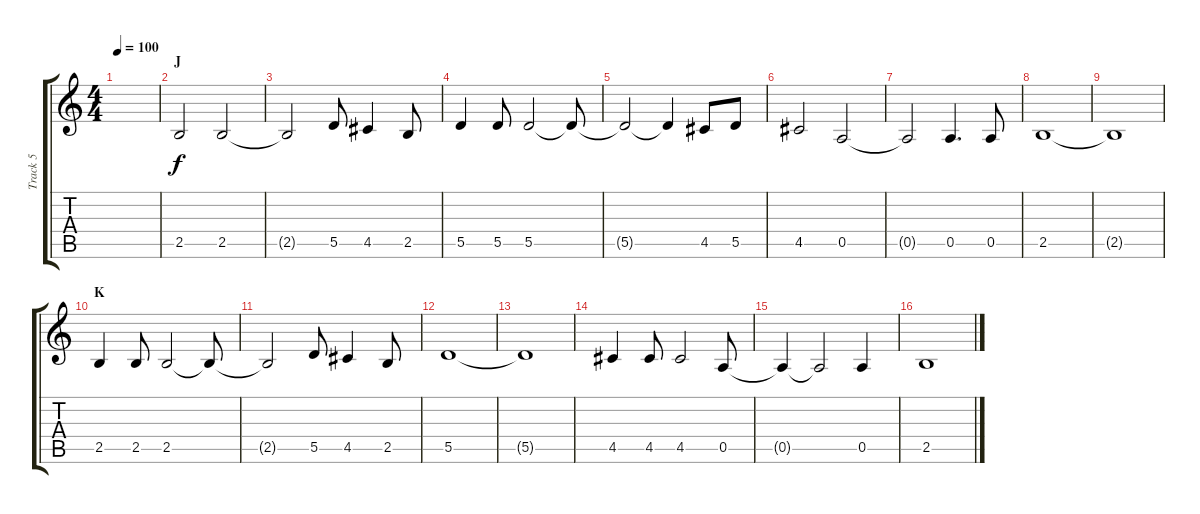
\track ("Track 5" "Track 5") {instrument overdrivenguitar}
\staff {score tabs}
\tuning (E4 B3 G3 D3 A2 E2) {hide}
\ts (4 4)
\tempo 100
\clef g2
\ks c
|
\section ("" "J")
2.5.2 2.5.2 |
2.5{t}.2 5.5.8 4.5.4 2.5.8 |
5.5.4 5.5.8 5.5.2 5.5{t}.8 |
5.5{t}.2 5.5{t}.4 4.5.8 5.5.8 |
4.5.2 0.5.2 |
0.5{t}.2 0.5.4{d} 0.5.8 |
2.5.1 |
2.5{t}.1 |
\section ("" "K")
2.5.4 2.5.8 2.5.2 2.5{t}.8 |
2.5{t}.2 5.5.8 4.5.4 2.5.8 |
5.5.1 |
5.5{t}.1 |
4.5.4 4.5.8 4.5.2 0.5.8 |
0.5{t}.4 0.5{t}.2 0.5.4 |
2.5.1
